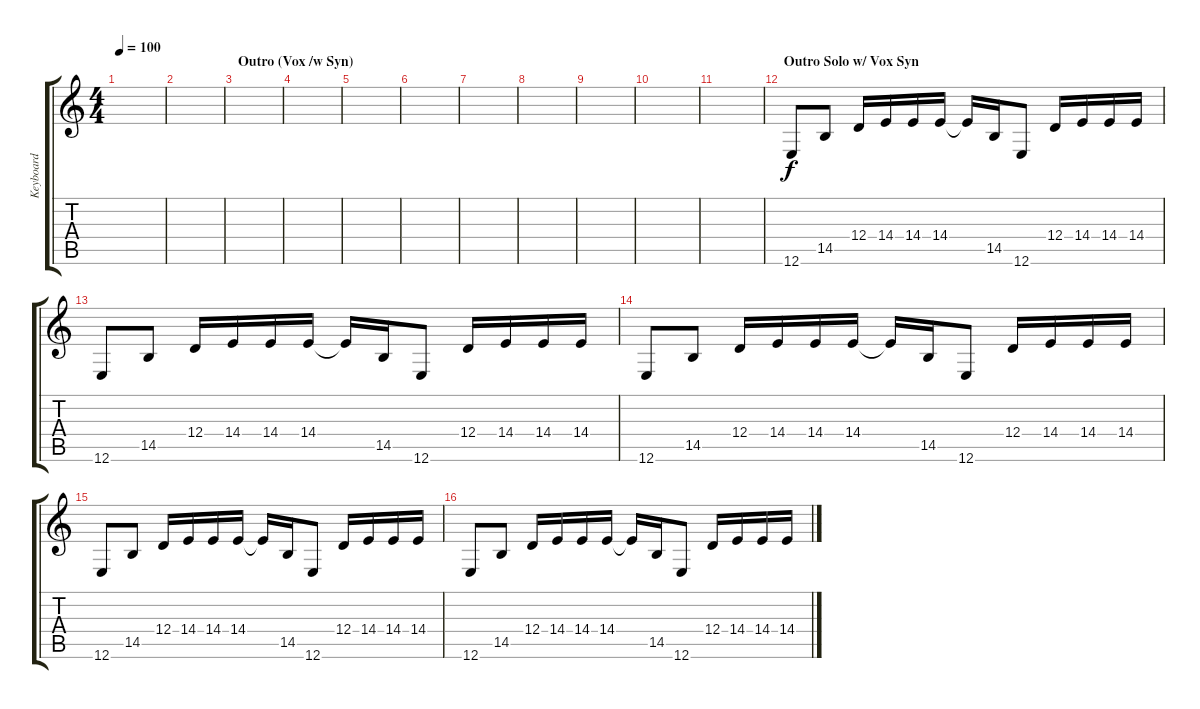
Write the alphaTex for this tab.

\track ("Keyboard" "Keyboard") {instrument brightacousticpiano}
\staff {score tabs}
\tuning (E4 B3 G3 D3 A2 E2) {hide}
\ts (4 4)
\tempo 100
\clef g2
\ks c
|
|
\section ("" "Outro (Vox /w Syn)")
|
|
|
|
|
|
|
|
|
\section ("" "Outro Solo w/ Vox Syn")
12.6.8 14.5.8 12.4.16 14.4.16 14.4.16 14.4.16 14.4{t}.16 14.5.16 12.6.8 12.4.16 14.4.16 14.4.16 14.4.16 |
12.6.8 14.5.8 12.4.16 14.4.16 14.4.16 14.4.16 14.4{t}.16 14.5.16 12.6.8 12.4.16 14.4.16 14.4.16 14.4.16 |
12.6.8 14.5.8 12.4.16 14.4.16 14.4.16 14.4.16 14.4{t}.16 14.5.16 12.6.8 12.4.16 14.4.16 14.4.16 14.4.16 |
12.6.8 14.5.8 12.4.16 14.4.16 14.4.16 14.4.16 14.4{t}.16 14.5.16 12.6.8 12.4.16 14.4.16 14.4.16 14.4.16 |
12.6.8 14.5.8 12.4.16 14.4.16 14.4.16 14.4.16 14.4{t}.16 14.5.16 12.6.8 12.4.16 14.4.16 14.4.16 14.4.16
